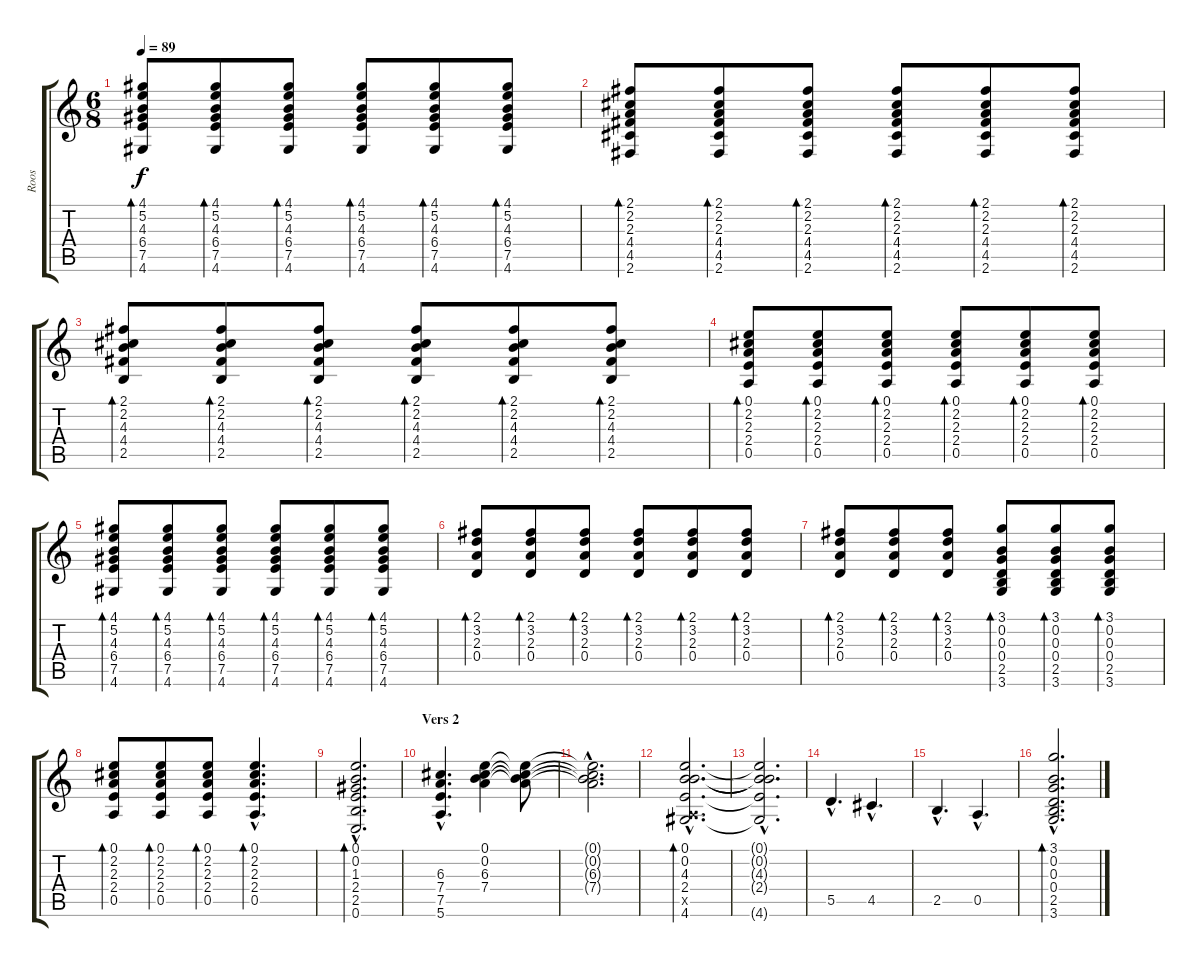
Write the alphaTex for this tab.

\track ("Roos" "Roos") {instrument electricguitarclean}
\staff {score tabs}
\tuning (E4 B3 G3 D3 A2 E2) {hide}
\ts (6 8)
\tempo 89
\clef g2
\ks c
(4.1 5.2 4.3 6.4 7.5 4.6).8{bd 30 dy f} (4.1 5.2 4.3 6.4 7.5 4.6).8{bd 30} (4.1 5.2 4.3 6.4 7.5 4.6).8{bd 30} (4.1 5.2 4.3 6.4 7.5 4.6).8{bd 30} (4.1 5.2 4.3 6.4 7.5 4.6).8{bd 30} (4.1 5.2 4.3 6.4 7.5 4.6).8{bd 30} |
(2.1 2.2 2.3 4.4 4.5 2.6).8{bd 30} (2.1 2.2 2.3 4.4 4.5 2.6).8{bd 30} (2.1 2.2 2.3 4.4 4.5 2.6).8{bd 30} (2.1 2.2 2.3 4.4 4.5 2.6).8{bd 30} (2.1 2.2 2.3 4.4 4.5 2.6).8{bd 30} (2.1 2.2 2.3 4.4 4.5 2.6).8{bd 30} |
(2.1 2.2 4.3 4.4 2.5).8{bd 30} (2.1 2.2 4.3 4.4 2.5).8{bd 30} (2.1 2.2 4.3 4.4 2.5).8{bd 30} (2.1 2.2 4.3 4.4 2.5).8{bd 30} (2.1 2.2 4.3 4.4 2.5).8{bd 30} (2.1 2.2 4.3 4.4 2.5).8{bd 30} |
(0.1 2.2 2.3 2.4 0.5).8{bd 30} (0.1 2.2 2.3 2.4 0.5).8{bd 30} (0.1 2.2 2.3 2.4 0.5).8{bd 30} (0.1 2.2 2.3 2.4 0.5).8{bd 30} (0.1 2.2 2.3 2.4 0.5).8{bd 30} (0.1 2.2 2.3 2.4 0.5).8{bd 30} |
(4.1 5.2 4.3 6.4 7.5 4.6).8{bd 30} (4.1 5.2 4.3 6.4 7.5 4.6).8{bd 30} (4.1 5.2 4.3 6.4 7.5 4.6).8{bd 30} (4.1 5.2 4.3 6.4 7.5 4.6).8{bd 30} (4.1 5.2 4.3 6.4 7.5 4.6).8{bd 30} (4.1 5.2 4.3 6.4 7.5 4.6).8{bd 30} |
(2.1 3.2 2.3 0.4).8{bd 30} (2.1 3.2 2.3 0.4).8{bd 30} (2.1 3.2 2.3 0.4).8{bd 30} (2.1 3.2 2.3 0.4).8{bd 30} (2.1 3.2 2.3 0.4).8{bd 30} (2.1 3.2 2.3 0.4).8{bd 30} |
(2.1 3.2 2.3 0.4).8{bd 30} (2.1 3.2 2.3 0.4).8{bd 30} (2.1 3.2 2.3 0.4).8{bd 30} (3.1 0.2 0.3 0.4 2.5 3.6).8{bd 30} (3.1 0.2 0.3 0.4 2.5 3.6).8{bd 30} (3.1 0.2 0.3 0.4 2.5 3.6).8{bd 60} |
(0.1 2.2 2.3 2.4 0.5).8{bd 60} (0.1 2.2 2.3 2.4 0.5).8{bd 60} (0.1 2.2 2.3 2.4 0.5).8{bd 60} (0.1{hac} 2.2{hac} 2.3{hac} 2.4{hac} 0.5{hac}).4{d bd 60} |
(0.1{hac} 0.2{hac} 1.3{hac} 2.4{hac} 2.5{hac} 0.6{hac}).2{d bd 60} |
\section ("" "Vers 2")
(6.3{hac} 7.4{hac} 7.5{hac} 5.6{hac}).4{d volume 13 instrument electricguitarclean} (0.1 0.2 6.3 7.4).4 (0.1{t} 0.2{t} 6.3{t} 7.4{t}).8 |
(0.1{hac t} 0.2{hac t} 6.3{hac t} 7.4{hac t}).2{d} |
(0.1{hac} 0.2{hac} 4.3{hac} 2.4{hac} 0.5{hac x} 4.6{hac}).2{d bd 120} |
(0.1{hac t} 0.2{hac t} 4.3{hac t} 2.4{hac t} 4.6{hac t}).2{d} |
5.5{hac}.4{d} 4.5{hac}.4{d} |
2.5{hac}.4{d} 0.5{hac}.4{d} |
(3.1{hac} 0.2{hac} 0.3{hac} 0.4{hac} 2.5{hac} 3.6{hac}).2{d bd 120}
